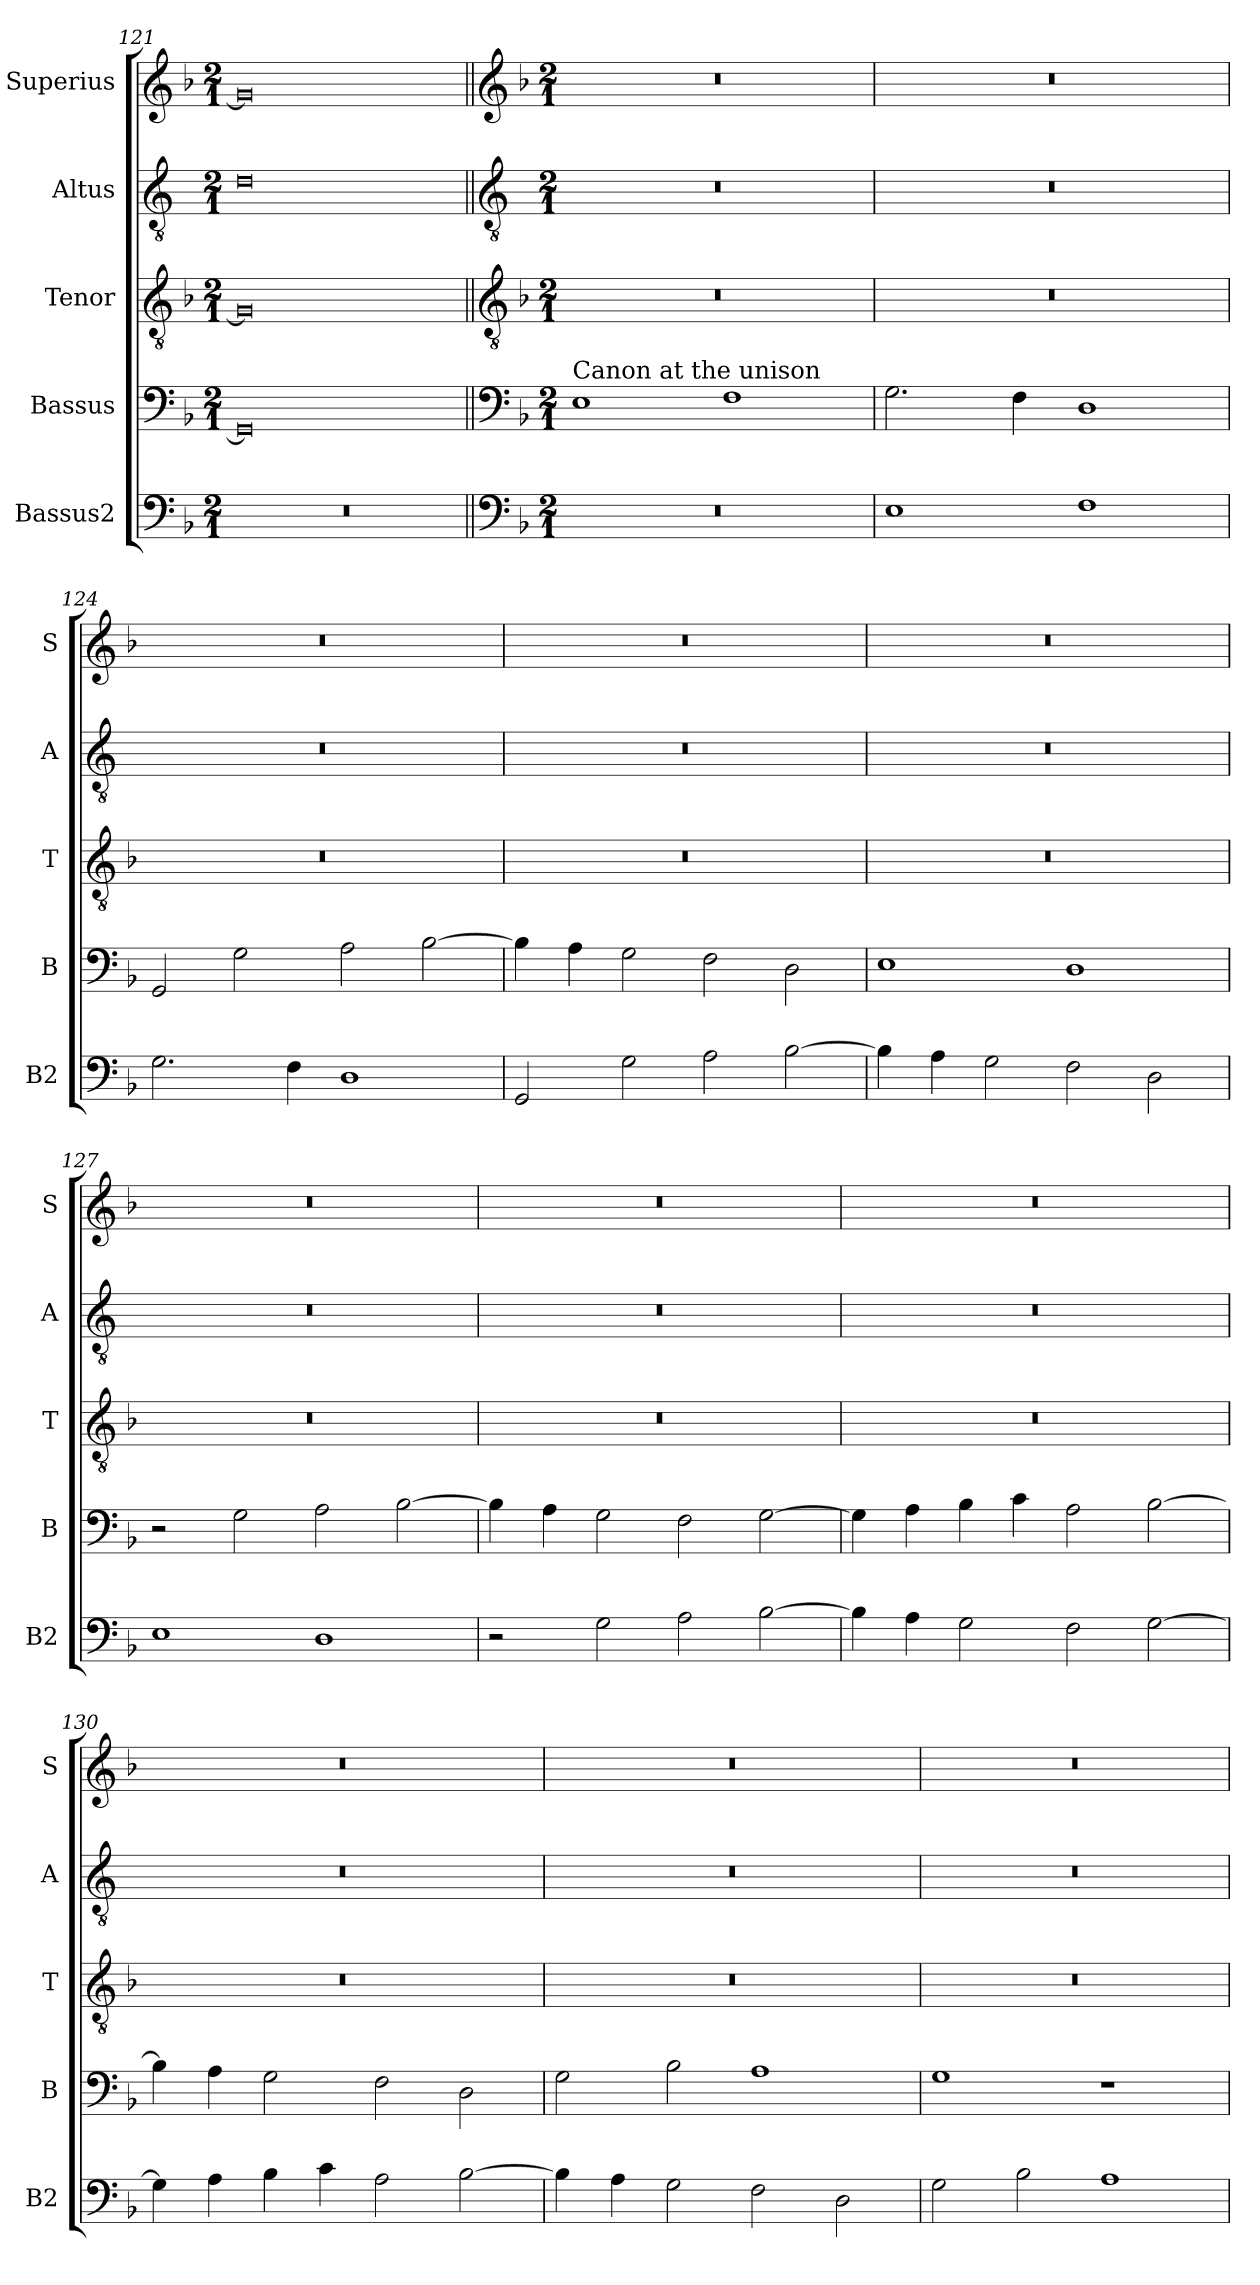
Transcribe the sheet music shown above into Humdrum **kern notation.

**kern	**kern	**kern	**kern	**kern
*part5	*part4	*part3	*part2	*part1
*staff5	*staff4	*staff3	*staff2	*staff1
*I"Bassus2	*I"Bassus	*I"Tenor	*I"Altus	*I"Superius
*I'B2	*I'B	*I'T	*I'A	*I'S
*clefF4	*clefF4	*clefGv2	*clefGv2	*clefG2
*k[b-]	*k[b-]	*k[b-]	*k[]	*k[b-]
*M2/1	*M2/1	*M2/1	*M2/1	*M2/1
=121	=121	=121	=121	=121
0r	0GG]	0G]	0d	0g]
!!LO:LB:g=z
=122||	=122||	=122||	=122||	=122||
*clefF4	*clefF4	*clefGv2	*clefGv2	*clefG2
*k[b-]	*k[b-]	*k[b-]	*k[]	*k[b-]
*M2/1	*M2/1	*M2/1	*M2/1	*M2/1
!	!LO:TX:a:t=Canon at the unison	!	!	!
0r	1E	0r	0r	0r
.	1F	.	.	.
=123	=123	=123	=123	=123
1E	2.G\	0r	0r	0r
.	4F\	.	.	.
1F	1D	.	.	.
=124	=124	=124	=124	=124
2.G\	2GG/	0r	0r	0r
.	2G\	.	.	.
4F\	.	.	.	.
1D	2A\	.	.	.
.	[2B-\	.	.	.
=125	=125	=125	=125	=125
2GG/	4B-\]	0r	0r	0r
.	4A\	.	.	.
2G\	2G\	.	.	.
2A\	2F\	.	.	.
[2B-\	2D\	.	.	.
=126	=126	=126	=126	=126
4B-\]	1E	0r	0r	0r
4A\	.	.	.	.
2G\	.	.	.	.
2F\	1D	.	.	.
2D\	.	.	.	.
=127	=127	=127	=127	=127
1E	2r	0r	0r	0r
.	2G\	.	.	.
1D	2A\	.	.	.
.	[2B-\	.	.	.
=128	=128	=128	=128	=128
2r	4B-\]	0r	0r	0r
.	4A\	.	.	.
2G\	2G\	.	.	.
2A\	2F\	.	.	.
[2B-\	[2G\	.	.	.
=129	=129	=129	=129	=129
4B-\]	4G\]	0r	0r	0r
4A\	4A\	.	.	.
2G\	4B-\	.	.	.
.	4c\	.	.	.
2F\	2A\	.	.	.
[2G\	[2B-\	.	.	.
=130	=130	=130	=130	=130
4G\]	4B-\]	0r	0r	0r
4A\	4A\	.	.	.
4B-\	2G\	.	.	.
4c\	.	.	.	.
2A\	2F\	.	.	.
[2B-\	2D\	.	.	.
=131	=131	=131	=131	=131
4B-\]	2G\	0r	0r	0r
4A\	.	.	.	.
2G\	2B-\	.	.	.
2F\	1A	.	.	.
2D\	.	.	.	.
=132	=132	=132	=132	=132
2G\	1G	0r	0r	0r
2B-\	.	.	.	.
1A	1r	.	.	.
=	=	=	=	=
*-	*-	*-	*-	*-
